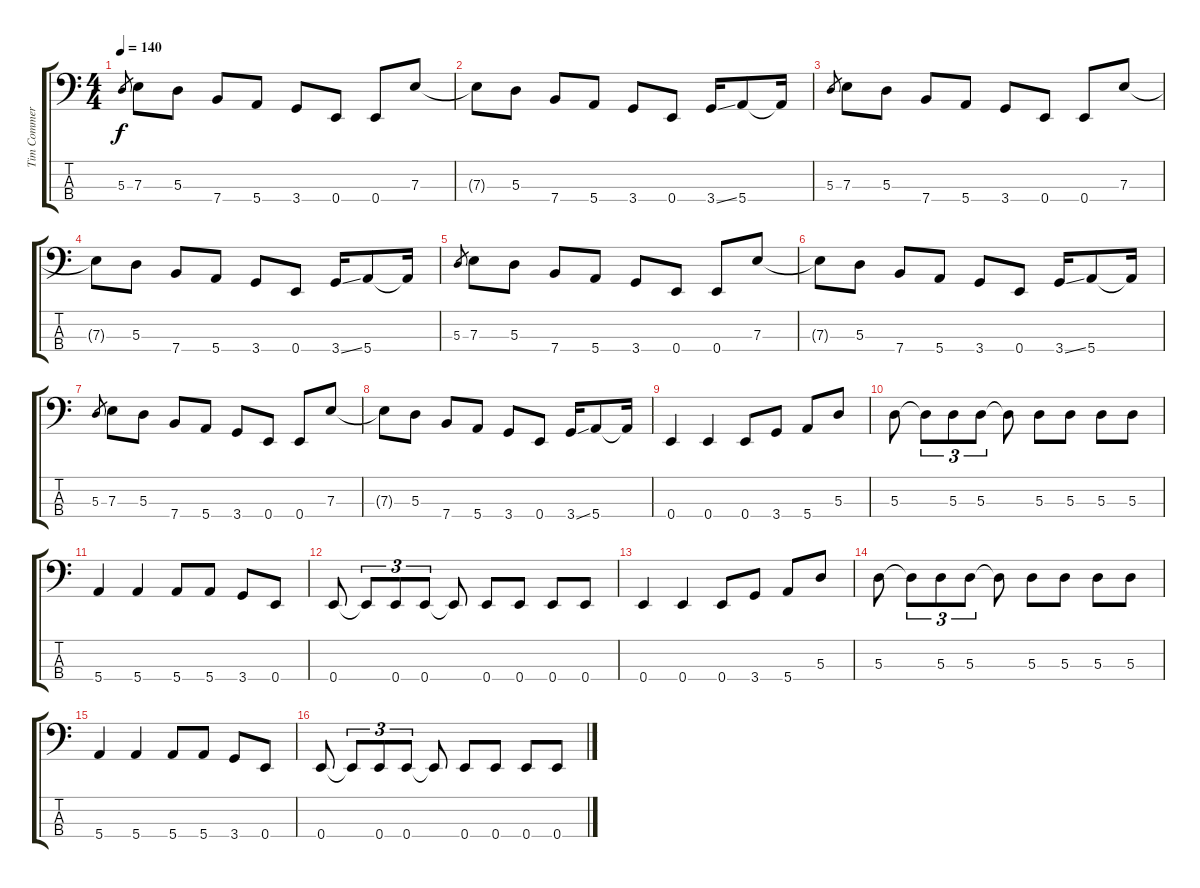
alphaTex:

\track ("Tim Commerford - Distortion Bass" "Tim Commer") {instrument distortionguitar}
\staff {score tabs}
\tuning (G2 D2 A1 E1) {hide}
\ts (4 4)
\tempo 140
\clef f4
\ks c
5.3.8{gr dy f} 7.3.8 5.3.8 7.4.8 5.4.8 3.4.8 0.4.8 0.4.8 7.3.8 |
7.3{t}.8 5.3.8 7.4.8 5.4.8 3.4.8 0.4.8 3.4{ss}.16 5.4.8 5.4{t}.16 |
5.3.8{gr} 7.3.8 5.3.8 7.4.8 5.4.8 3.4.8 0.4.8 0.4.8 7.3.8 |
7.3{t}.8 5.3.8 7.4.8 5.4.8 3.4.8 0.4.8 3.4{ss}.16 5.4.8 5.4{t}.16 |
5.3.8{gr} 7.3.8 5.3.8 7.4.8 5.4.8 3.4.8 0.4.8 0.4.8 7.3.8 |
7.3{t}.8 5.3.8 7.4.8 5.4.8 3.4.8 0.4.8 3.4{ss}.16 5.4.8 5.4{t}.16 |
5.3.8{gr} 7.3.8 5.3.8 7.4.8 5.4.8 3.4.8 0.4.8 0.4.8 7.3.8 |
7.3{t}.8 5.3.8 7.4.8 5.4.8 3.4.8 0.4.8 3.4{ss}.16 5.4.8 5.4{t}.16 |
0.4.4 0.4.4 0.4.8 3.4.8 5.4.8 5.3.8 |
5.3.8 5.3{t}.8{tu (3 2)} 5.3.8{tu (3 2)} 5.3.8{tu (3 2)} 5.3{t}.8 5.3.8 5.3.8 5.3.8 5.3.8 |
5.4.4 5.4.4 5.4.8 5.4.8 3.4.8 0.4.8 |
0.4.8 0.4{t}.8{tu (3 2)} 0.4.8{tu (3 2)} 0.4.8{tu (3 2)} 0.4{t}.8 0.4.8 0.4.8 0.4.8 0.4.8 |
0.4.4 0.4.4 0.4.8 3.4.8 5.4.8 5.3.8 |
5.3.8 5.3{t}.8{tu (3 2)} 5.3.8{tu (3 2)} 5.3.8{tu (3 2)} 5.3{t}.8 5.3.8 5.3.8 5.3.8 5.3.8 |
5.4.4 5.4.4 5.4.8 5.4.8 3.4.8 0.4.8 |
0.4.8 0.4{t}.8{tu (3 2)} 0.4.8{tu (3 2)} 0.4.8{tu (3 2)} 0.4{t}.8 0.4.8 0.4.8 0.4.8 0.4.8
